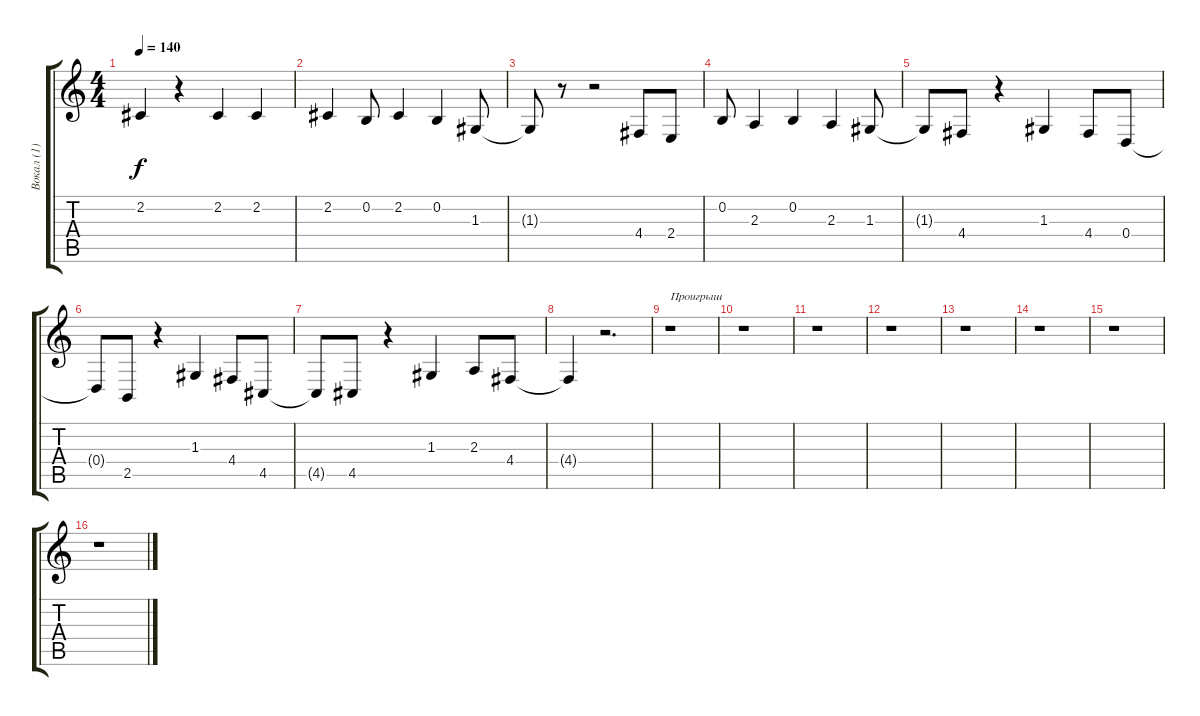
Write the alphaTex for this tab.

\track ("Вокал (1)" "Вокал (1)") {instrument oboe}
\staff {score tabs}
\tuning (E4 B3 G3 D3 A2 E2) {hide}
\ts (4 4)
\tempo 140
\clef g2
\ks c
2.2{t}.4{dy f} r.4 2.2.4 2.2.4 |
2.2.4 0.2.8 2.2.4 0.2.4 1.3.8 |
1.3{t}.8 r.8 r.2 4.4.8 2.4.8 |
0.2.8 2.3.4 0.2.4 2.3.4 1.3.8 |
1.3{t}.8 4.4.8 r.4 1.3.4 4.4.8 0.4.8 |
0.4{t}.8 2.5.8 r.4 1.3.4 4.4.8 4.5.8 |
4.5{t}.8 4.5.8 r.4 1.3.4 2.3.8 4.4.8 |
4.4{t}.4 r.2{d} |
r.1{txt "Проигрыш"} |
r.1 |
r.1 |
r.1 |
r.1 |
r.1 |
r.1 |
r.1
